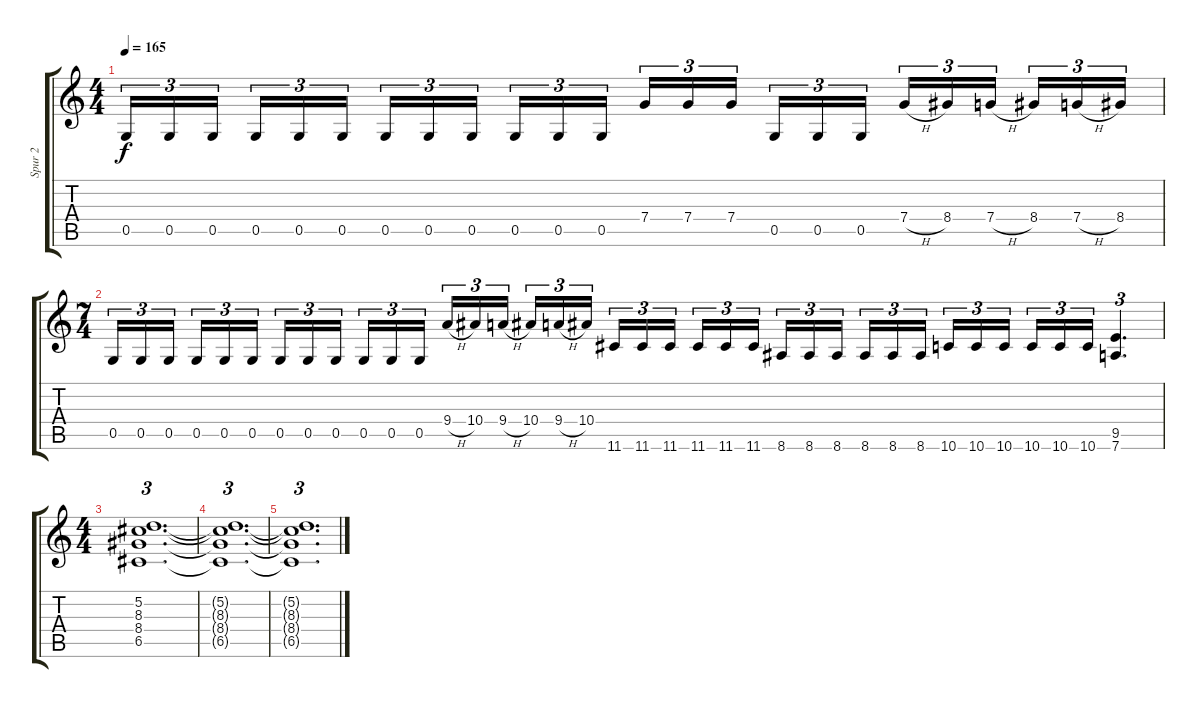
\track ("Spur 2" "Spur 2") {instrument distortionguitar}
\staff {score tabs}
\tuning (D4 A3 F3 C3 G2 D2) {hide}
\ts (4 4)
\tempo 165
\clef g2
\ks c
0.5.16{tu (3 2) dy f} 0.5.16{tu (3 2)} 0.5.16{tu (3 2) beam splitsecondary} 0.5.16{tu (3 2)} 0.5.16{tu (3 2)} 0.5.16{tu (3 2)} 0.5.16{tu (3 2)} 0.5.16{tu (3 2)} 0.5.16{tu (3 2) beam splitsecondary} 0.5.16{tu (3 2)} 0.5.16{tu (3 2)} 0.5.16{tu (3 2)} 7.4.16{tu (3 2)} 7.4.16{tu (3 2)} 7.4.16{tu (3 2) beam splitsecondary} 0.5.16{tu (3 2)} 0.5.16{tu (3 2)} 0.5.16{tu (3 2)} 7.4{h}.16{tu (3 2)} 8.4.16{tu (3 2)} 7.4{h}.16{tu (3 2) beam splitsecondary} 8.4.16{tu (3 2)} 7.4{h}.16{tu (3 2)} 8.4.16{tu (3 2)} |
\ts (7 4)
0.5.16{tu (3 2)} 0.5.16{tu (3 2)} 0.5.16{tu (3 2) beam splitsecondary} 0.5.16{tu (3 2)} 0.5.16{tu (3 2)} 0.5.16{tu (3 2)} 0.5.16{tu (3 2)} 0.5.16{tu (3 2)} 0.5.16{tu (3 2) beam splitsecondary} 0.5.16{tu (3 2)} 0.5.16{tu (3 2)} 0.5.16{tu (3 2)} 9.4{h}.16{tu (3 2)} 10.4.16{tu (3 2)} 9.4{h}.16{tu (3 2) beam splitsecondary} 10.4.16{tu (3 2)} 9.4{h}.16{tu (3 2)} 10.4.16{tu (3 2)} 11.6.16{tu (3 2)} 11.6.16{tu (3 2)} 11.6.16{tu (3 2) beam splitsecondary} 11.6.16{tu (3 2)} 11.6.16{tu (3 2)} 11.6.16{tu (3 2)} 8.6.16{tu (3 2)} 8.6.16{tu (3 2)} 8.6.16{tu (3 2) beam splitsecondary} 8.6.16{tu (3 2)} 8.6.16{tu (3 2)} 8.6.16{tu (3 2)} 10.6.16{tu (3 2)} 10.6.16{tu (3 2)} 10.6.16{tu (3 2) beam splitsecondary} 10.6.16{tu (3 2)} 10.6.16{tu (3 2)} 10.6.16{tu (3 2)} (9.5 7.6).4{d tu (3 2)} |
\ts (4 4)
(5.2 8.3 8.4 6.5).1{d tu (3 2) volume 7} |
(5.2{t} 8.3{t} 8.4{t} 6.5{t}).1{d tu (3 2)} |
(5.2{t} 8.3{t} 8.4{t} 6.5{t}).1{d tu (3 2)}
